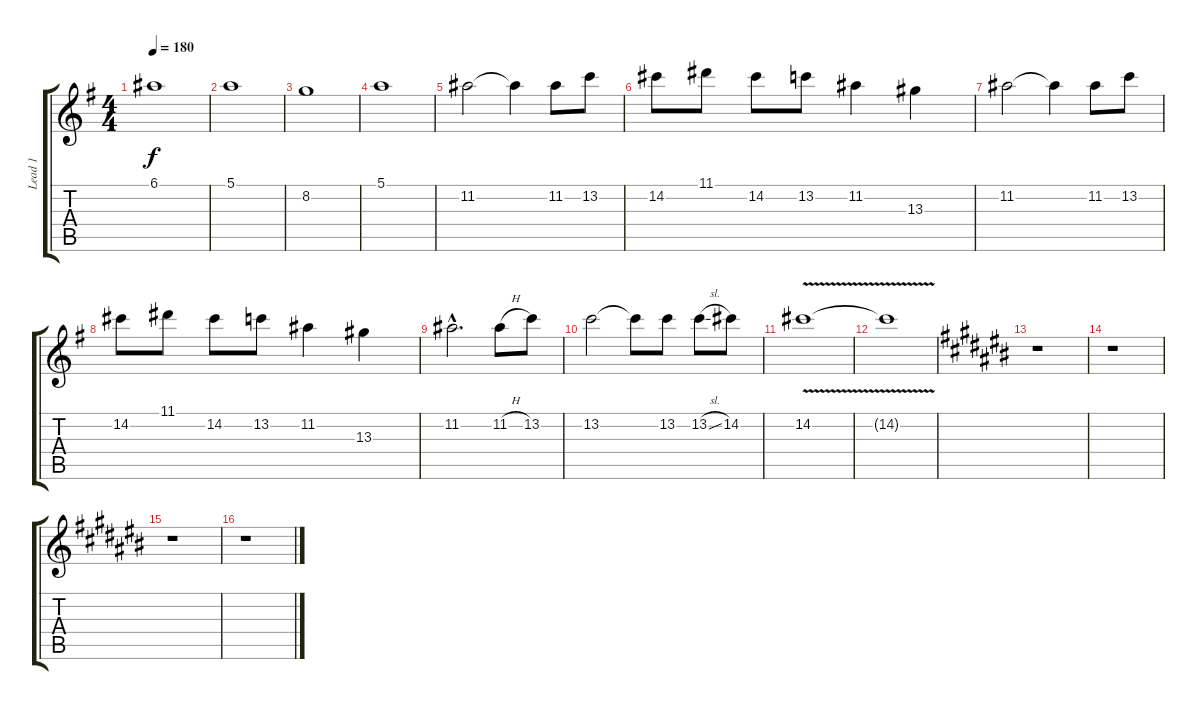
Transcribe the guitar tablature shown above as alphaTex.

\track ("Lead 1" "Lead 1") {instrument overdrivenguitar}
\staff {score tabs}
\tuning (E4 B3 G3 D3 A2 E2) {hide}
\ts (4 4)
\tempo 180
\clef g2
\ks eminor
6.1.1{dy f} |
5.1.1 |
8.2.1 |
5.1.1 |
\section ("" "")
11.2.2 11.2{t}.4 11.2.8 13.2.8 |
14.2.8 11.1.8 14.2.8 13.2.8 11.2.4 13.3.4 |
11.2.2 11.2{t}.4 11.2.8 13.2.8 |
14.2.8 11.1.8 14.2.8 13.2.8 11.2.4 13.3.4 |
11.2{hac}.2{d} 11.2{h}.8 13.2.8 |
13.2.2 13.2{t}.8 13.2.8 13.2{sl}.8 14.2.8 |
14.2{v}.1 |
14.2{t}.1 |
\section ("" "")
\ks a#minor
r.1 |
r.1 |
r.1 |
r.1
